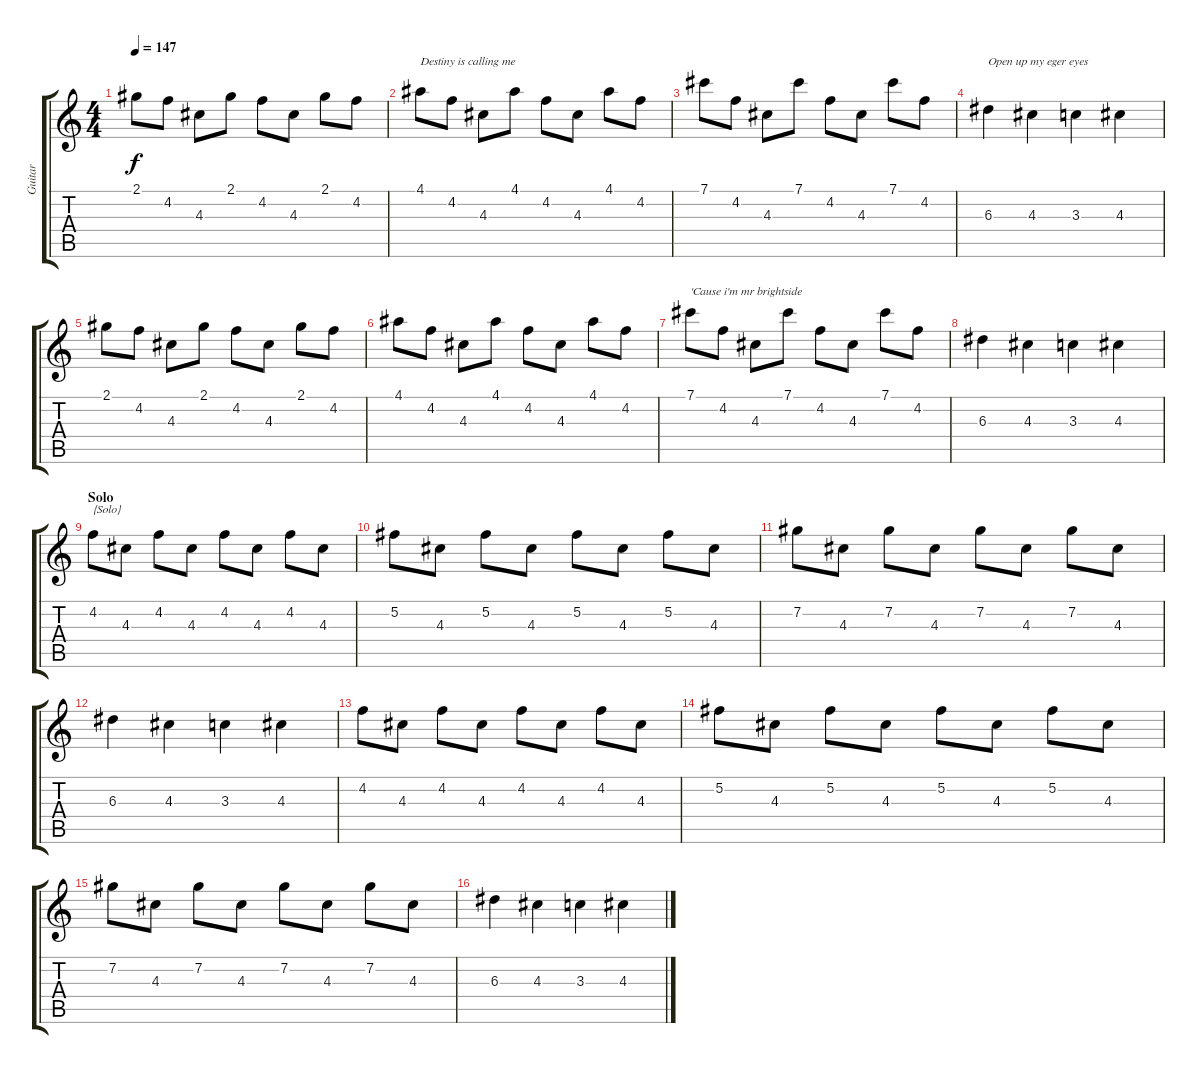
\track ("Guitar" "Guitar") {instrument overdrivenguitar}
\staff {score tabs}
\tuning (Gb4 Db4 A3 E3 B2 Gb2) {hide}
\ts (4 4)
\tempo 147
\clef g2
\ks c
2.1.8{dy f} 4.2.8 4.3.8 2.1.8 4.2.8 4.3.8 2.1.8 4.2.8 |
4.1.8{txt "Destiny is calling me"} 4.2.8 4.3.8 4.1.8 4.2.8 4.3.8 4.1.8 4.2.8 |
7.1.8 4.2.8 4.3.8 7.1.8 4.2.8 4.3.8 7.1.8 4.2.8 |
6.3.4{txt "Open up my eger eyes"} 4.3.4 3.3.4 4.3.4 |
2.1.8 4.2.8 4.3.8 2.1.8 4.2.8 4.3.8 2.1.8 4.2.8 |
4.1.8 4.2.8 4.3.8 4.1.8 4.2.8 4.3.8 4.1.8 4.2.8 |
7.1.8{txt "'Cause i'm mr brightside"} 4.2.8 4.3.8 7.1.8 4.2.8 4.3.8 7.1.8 4.2.8 |
6.3.4 4.3.4 3.3.4 4.3.4 |
\section ("" "Solo")
4.2.8{txt "{Solo}"} 4.3.8 4.2.8 4.3.8 4.2.8 4.3.8 4.2.8 4.3.8 |
5.2.8 4.3.8 5.2.8 4.3.8 5.2.8 4.3.8 5.2.8 4.3.8 |
7.2.8 4.3.8 7.2.8 4.3.8 7.2.8 4.3.8 7.2.8 4.3.8 |
6.3.4 4.3.4 3.3.4 4.3.4 |
4.2.8 4.3.8 4.2.8 4.3.8 4.2.8 4.3.8 4.2.8 4.3.8 |
5.2.8 4.3.8 5.2.8 4.3.8 5.2.8 4.3.8 5.2.8 4.3.8 |
7.2.8 4.3.8 7.2.8 4.3.8 7.2.8 4.3.8 7.2.8 4.3.8 |
6.3.4 4.3.4 3.3.4 4.3.4
